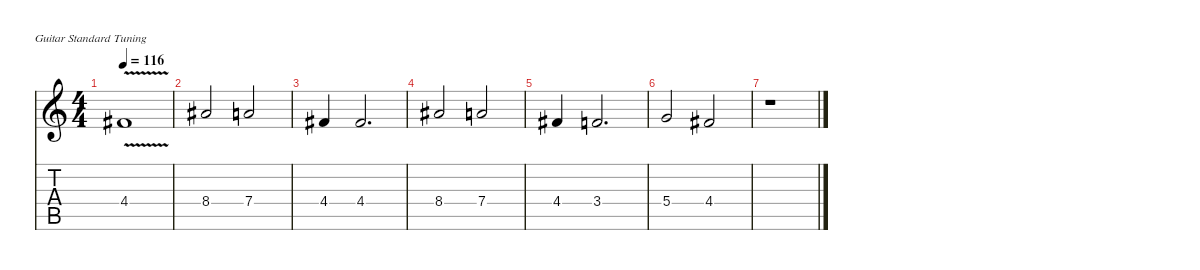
\defaultSystemsLayout 4
\hideDynamics
\bracketExtendMode nobrackets
\singleTrackTrackNamePolicy hidden
\multiTrackTrackNamePolicy hidden
\firstSystemTrackNameMode fullname
\otherSystemsTrackNameOrientation horizontal
\track ("Guitar 2" "el.guit.") {defaultSystemsLayout 4 instrument electricguitarclean}
\staff {score tabs}
\tuning (E4 B3 G3 D3 A2 E2)
\ts (4 4)
\tempo 116
\clef g2
\ks c
4.4{v t acc #}.1{dy f beam Up} |
8.4{acc #}.2{beam Up} 7.4.2{beam Up} |
4.4{acc #}.4{beam Up} 4.4{acc #}.2{d beam Up} |
8.4{acc #}.2{beam Up} 7.4.2{beam Up} |
4.4{acc #}.4{beam Up} 3.4.2{d beam Up} |
5.4.2{beam Up} 4.4{acc #}.2{beam Up} |
r.1{beam Down}
